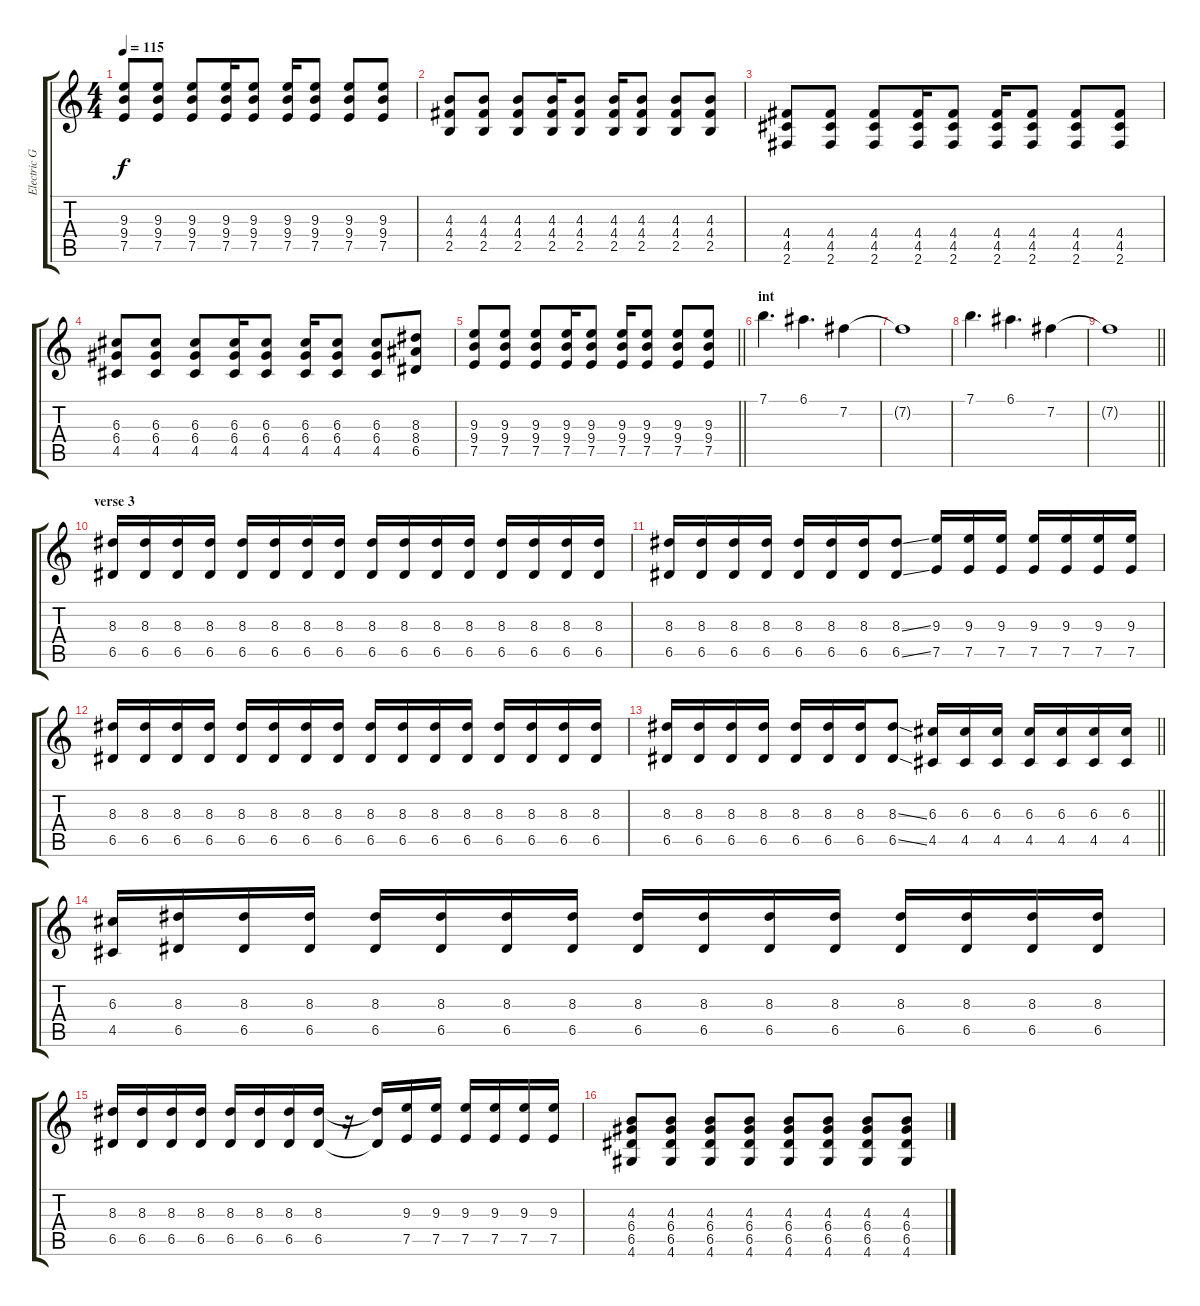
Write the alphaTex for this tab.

\track ("Electric Guitar" "Electric G") {instrument distortionguitar}
\staff {score tabs}
\tuning (E4 B3 G3 D3 A2 E2) {hide}
\ts (4 4)
\tempo 115
\clef g2
\ks c
(9.3 9.4 7.5).8{dy f} (9.3 9.4 7.5).8 (9.3 9.4 7.5).8 (9.3 9.4 7.5).16 (9.3 9.4 7.5).8 (9.3 9.4 7.5).16 (9.3 9.4 7.5).8 (9.3 9.4 7.5).8 (9.3 9.4 7.5).8 |
(4.3 4.4 2.5).8 (4.3 4.4 2.5).8 (4.3 4.4 2.5).8 (4.3 4.4 2.5).16 (4.3 4.4 2.5).8 (4.3 4.4 2.5).16 (4.3 4.4 2.5).8 (4.3 4.4 2.5).8 (4.3 4.4 2.5).8 |
(4.4 4.5 2.6).8 (4.4 4.5 2.6).8 (4.4 4.5 2.6).8 (4.4 4.5 2.6).16 (4.4 4.5 2.6).8 (4.4 4.5 2.6).16 (4.4 4.5 2.6).8 (4.4 4.5 2.6).8 (4.4 4.5 2.6).8 |
(6.3 6.4 4.5).8 (6.3 6.4 4.5).8 (6.3 6.4 4.5).8 (6.3 6.4 4.5).16 (6.3 6.4 4.5).8 (6.3 6.4 4.5).16 (6.3 6.4 4.5).8 (6.3 6.4 4.5).8 (8.3 8.4 6.5).8 |
\barLineRight lightlight
(9.3 9.4 7.5).8 (9.3 9.4 7.5).8 (9.3 9.4 7.5).8 (9.3 9.4 7.5).16 (9.3 9.4 7.5).8 (9.3 9.4 7.5).16 (9.3 9.4 7.5).8 (9.3 9.4 7.5).8 (9.3 9.4 7.5).8 |
\section ("" "int")
7.1.4{d} 6.1.4{d} 7.2.4 |
7.2{t}.1 |
7.1.4{d} 6.1.4{d} 7.2.4 |
\barLineRight lightlight
7.2{t}.1 |
\section ("" "verse 3")
(8.3 6.5).16 (8.3 6.5).16 (8.3 6.5).16 (8.3 6.5).16 (8.3 6.5).16 (8.3 6.5).16 (8.3 6.5).16 (8.3 6.5).16 (8.3 6.5).16 (8.3 6.5).16 (8.3 6.5).16 (8.3 6.5).16 (8.3 6.5).16 (8.3 6.5).16 (8.3 6.5).16 (8.3 6.5).16 |
(8.3 6.5).16 (8.3 6.5).16 (8.3 6.5).16 (8.3 6.5).16 (8.3 6.5).16 (8.3 6.5).16 (8.3 6.5).16 (8.3{ss} 6.5{ss}).8 (9.3 7.5).16 (9.3 7.5).16 (9.3 7.5).16 (9.3 7.5).16 (9.3 7.5).16 (9.3 7.5).16 (9.3 7.5).16 |
(8.3 6.5).16 (8.3 6.5).16 (8.3 6.5).16 (8.3 6.5).16 (8.3 6.5).16 (8.3 6.5).16 (8.3 6.5).16 (8.3 6.5).16 (8.3 6.5).16 (8.3 6.5).16 (8.3 6.5).16 (8.3 6.5).16 (8.3 6.5).16 (8.3 6.5).16 (8.3 6.5).16 (8.3 6.5).16 |
\barLineRight lightlight
(8.3 6.5).16 (8.3 6.5).16 (8.3 6.5).16 (8.3 6.5).16 (8.3 6.5).16 (8.3 6.5).16 (8.3 6.5).16 (8.3{ss} 6.5{ss}).8 (6.3 4.5).16 (6.3 4.5).16 (6.3 4.5).16 (6.3 4.5).16 (6.3 4.5).16 (6.3 4.5).16 (6.3 4.5).16 |
(6.3 4.5).16 (8.3 6.5).16 (8.3 6.5).16 (8.3 6.5).16 (8.3 6.5).16 (8.3 6.5).16 (8.3 6.5).16 (8.3 6.5).16 (8.3 6.5).16 (8.3 6.5).16 (8.3 6.5).16 (8.3 6.5).16 (8.3 6.5).16 (8.3 6.5).16 (8.3 6.5).16 (8.3 6.5).16 |
(8.3 6.5).16 (8.3 6.5).16 (8.3 6.5).16 (8.3 6.5).16 (8.3 6.5).16 (8.3 6.5).16 (8.3 6.5).16 (8.3 6.5).16 r.16 (8.3{t} 6.5{t}).16 (9.3 7.5).16 (9.3 7.5).16 (9.3 7.5).16 (9.3 7.5).16 (9.3 7.5).16 (9.3 7.5).16 |
(4.3 6.4 6.5 4.6).8 (4.3 6.4 6.5 4.6).8 (4.3 6.4 6.5 4.6).8 (4.3 6.4 6.5 4.6).8 (4.3 6.4 6.5 4.6).8 (4.3 6.4 6.5 4.6).8 (4.3 6.4 6.5 4.6).8 (4.3 6.4 6.5 4.6).8
